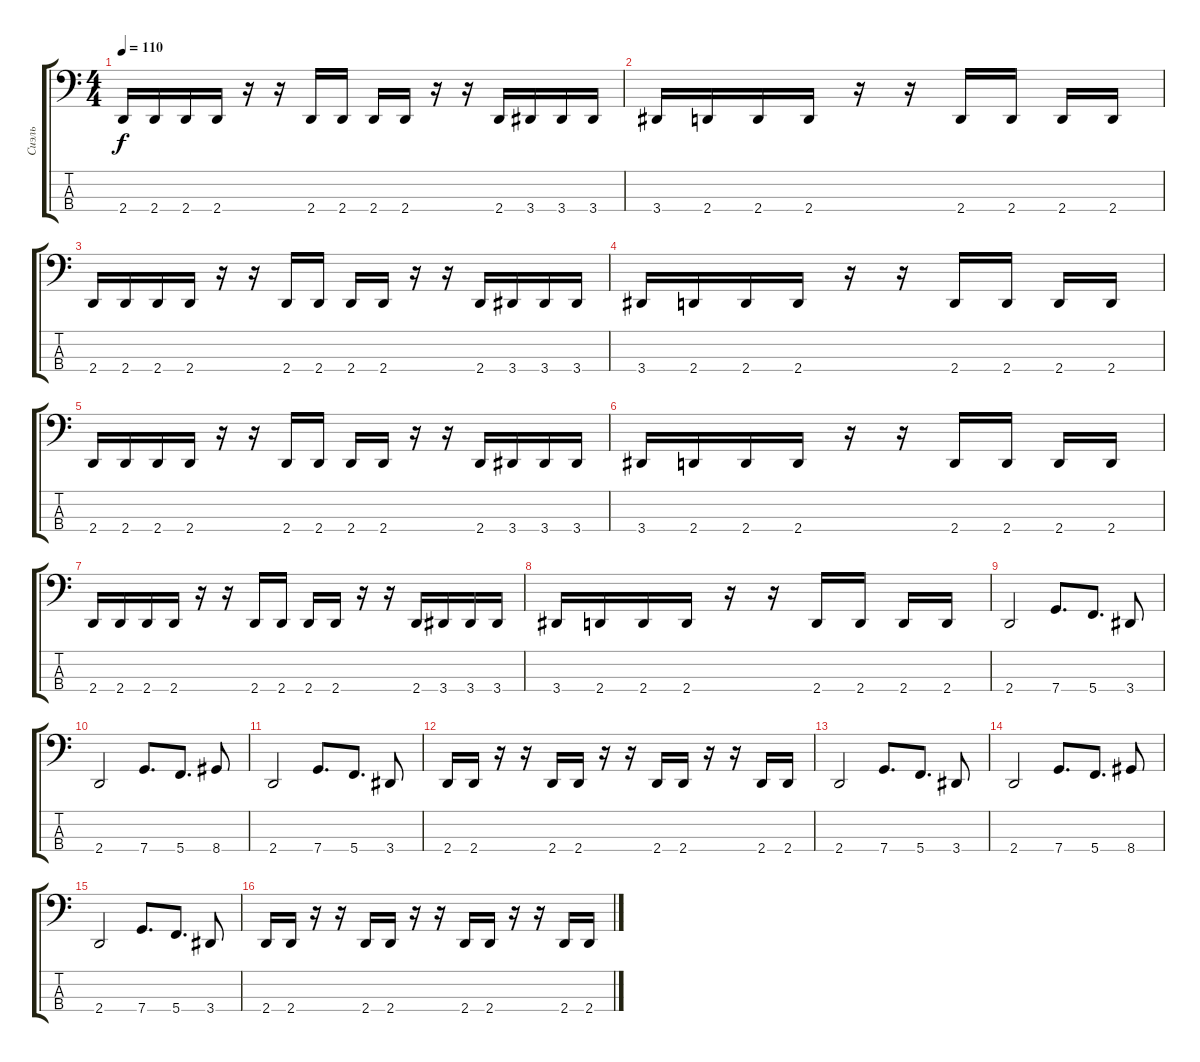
\track ("Сиэль" "Сиэль") {instrument electricbassfinger}
\staff {score tabs}
\tuning (F2 C2 G1 C1) {hide}
\ts (4 4)
\tempo 110
\clef f4
\ks c
2.4.16{dy f} 2.4.16 2.4.16 2.4.16 r.16 r.16 2.4.16 2.4.16 2.4.16 2.4.16 r.16 r.16 2.4.16 3.4.16 3.4.16 3.4.16 |
3.4.16 2.4.16 2.4.16 2.4.16 r.16 r.16 2.4.16 2.4.16 2.4.16 2.4.16 |
2.4.16 2.4.16 2.4.16 2.4.16 r.16 r.16 2.4.16 2.4.16 2.4.16 2.4.16 r.16 r.16 2.4.16 3.4.16 3.4.16 3.4.16 |
3.4.16 2.4.16 2.4.16 2.4.16 r.16 r.16 2.4.16 2.4.16 2.4.16 2.4.16 |
2.4.16 2.4.16 2.4.16 2.4.16 r.16 r.16 2.4.16 2.4.16 2.4.16 2.4.16 r.16 r.16 2.4.16 3.4.16 3.4.16 3.4.16 |
3.4.16 2.4.16 2.4.16 2.4.16 r.16 r.16 2.4.16 2.4.16 2.4.16 2.4.16 |
2.4.16 2.4.16 2.4.16 2.4.16 r.16 r.16 2.4.16 2.4.16 2.4.16 2.4.16 r.16 r.16 2.4.16 3.4.16 3.4.16 3.4.16 |
3.4.16 2.4.16 2.4.16 2.4.16 r.16 r.16 2.4.16 2.4.16 2.4.16 2.4.16 |
2.4.2 7.4.8{d} 5.4.8{d} 3.4.8 |
2.4.2 7.4.8{d} 5.4.8{d} 8.4.8 |
2.4.2 7.4.8{d} 5.4.8{d} 3.4.8 |
2.4.16 2.4.16 r.16 r.16 2.4.16 2.4.16 r.16 r.16 2.4.16 2.4.16 r.16 r.16 2.4.16 2.4.16 |
2.4.2 7.4.8{d} 5.4.8{d} 3.4.8 |
2.4.2 7.4.8{d} 5.4.8{d} 8.4.8 |
2.4.2 7.4.8{d} 5.4.8{d} 3.4.8 |
2.4.16 2.4.16 r.16 r.16 2.4.16 2.4.16 r.16 r.16 2.4.16 2.4.16 r.16 r.16 2.4.16 2.4.16
